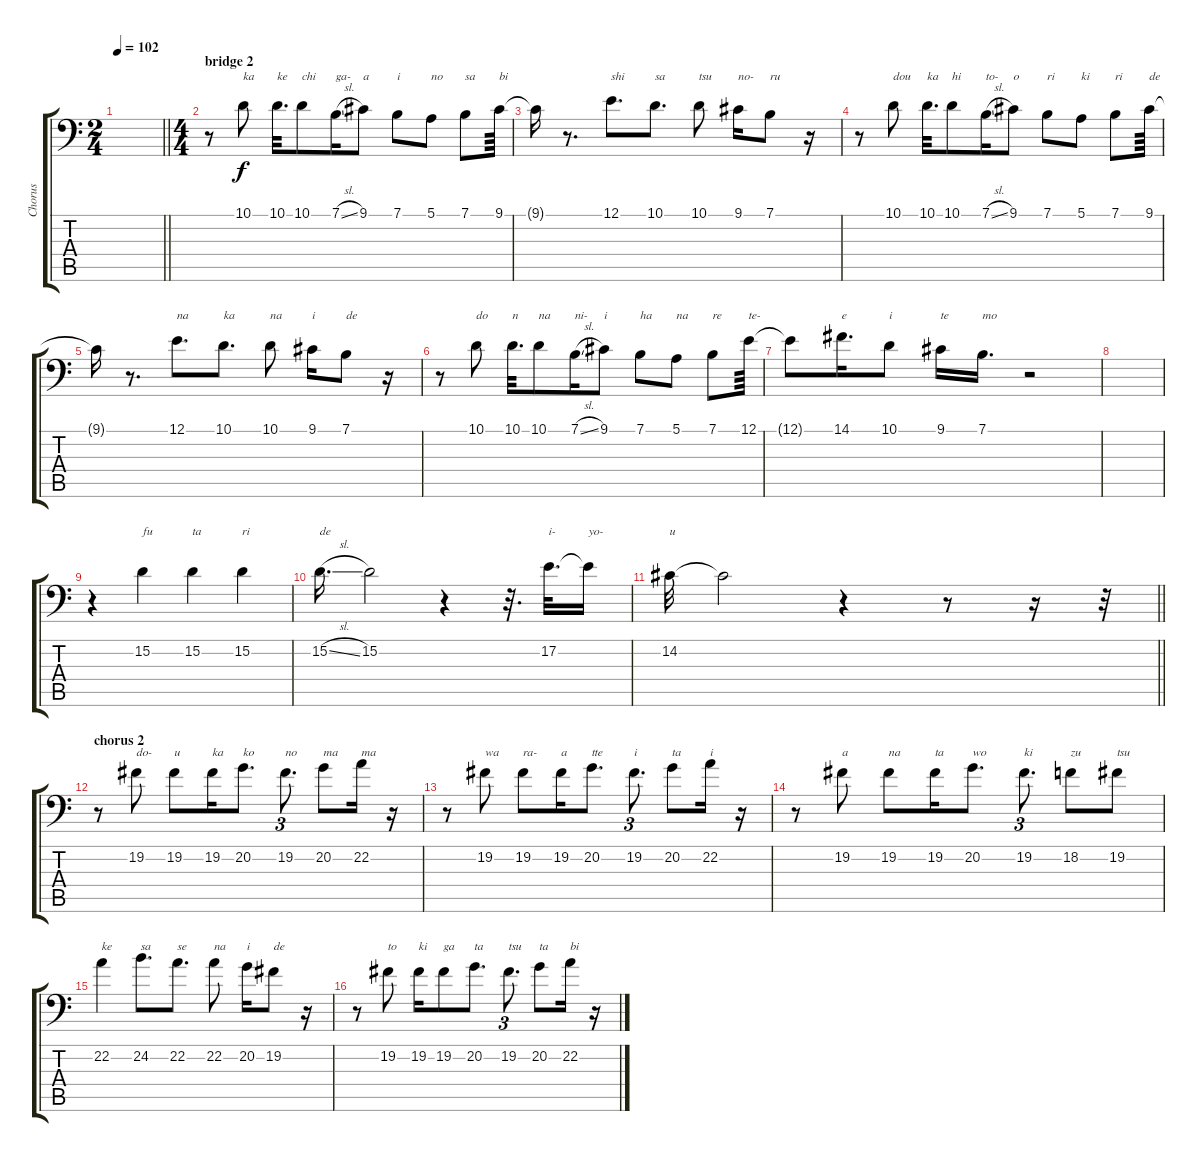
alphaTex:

\track ("Chorus" "Chorus") {solo instrument choiraahs}
\staff {score tabs}
\tuning (E3 B2 G2 D2 A1 E1) {hide}
\ts (2 4)
\tempo 102
\clef f4
\barLineRight lightlight
\ks c
|
\ts (4 4)
\section ("" "bridge 2")
r.8 10.1.8{txt "ka"} 10.1.32{d txt "ke"} 10.1.8{txt "chi"} 7.1{sl}.16{txt "ga-"} 9.1.8{txt "a"} 7.1.8{txt "i"} 5.1.8{txt "no"} 7.1.8{txt "sa"} 9.1.64{txt "bi"} |
9.1{t}.16 r.8{d} 12.1.8{d txt "shi"} 10.1.8{d txt "sa"} 10.1.8{txt "tsu"} 9.1.16{txt "no-"} 7.1.8{txt "ru"} r.16 |
r.8 10.1.8{txt "dou"} 10.1.32{d txt "ka"} 10.1.8{txt "hi"} 7.1{sl}.16{txt "to-"} 9.1.8{txt "o"} 7.1.8{txt "ri"} 5.1.8{txt "ki"} 7.1.8{txt "ri"} 9.1.64{txt "de"} |
9.1{t}.16 r.8{d} 12.1.8{d txt "na"} 10.1.8{d txt "ka"} 10.1.8{txt "na"} 9.1.16{txt "i"} 7.1.8{txt "de"} r.16 |
r.8 10.1.8{txt "do"} 10.1.32{d txt "n"} 10.1.8{txt "na"} 7.1{sl}.16{txt "ni-"} 9.1.8{txt "i"} 7.1.8{txt "ha"} 5.1.8{txt "na"} 7.1.8{txt "re"} 12.1.64{txt "te-"} |
12.1{t}.8 14.1.16{d txt "e"} 10.1.8{txt "i"} 9.1.16{txt "te"} 7.1.16{d txt "mo"} r.2 |
|
r.4 15.2.4{txt "fu"} 15.2.4{txt "ta"} 15.2.4{txt "ri"} |
15.2{sl}.16{d txt "de"} 15.2.2 r.4 r.32{d} 17.2.32{d txt "i-"} 17.2{t}.16{txt "yo-"} |
\barLineRight lightlight
14.2.32{txt "u"} 14.2{t}.2 r.4 r.8 r.16 r.32 |
\section ("" "chorus 2")
r.8 19.2.8{txt "do-"} 19.2.8{txt "u"} 19.2.16{txt "ka"} 20.2.8{d txt "ko"} 19.2.8{d tu (3 2) txt "no"} 20.2.8{txt "ma"} 22.2.16{txt "ma"} r.16 |
r.8 19.2.8{txt "wa"} 19.2.8{txt "ra-"} 19.2.16{txt "a"} 20.2.8{d txt "tte"} 19.2.8{d tu (3 2) txt "i"} 20.2.8{txt "ta"} 22.2.16{txt "i"} r.16 |
r.8 19.2.8{txt "a"} 19.2.8{txt "na"} 19.2.16{txt "ta"} 20.2.8{d txt "wo"} 19.2.8{d tu (3 2) txt "ki"} 18.2.8{txt "zu"} 19.2.8{txt "tsu"} |
22.2.4{txt "ke"} 24.2.8{d txt "sa"} 22.2.8{d txt "se"} 22.2.8{txt "na"} 20.2.16{txt "i"} 19.2.8{txt "de"} r.16 |
r.8 19.2.8{txt "to"} 19.2.16{txt "ki"} 19.2.8{txt "ga"} 20.2.8{d txt "ta"} 19.2.8{d tu (3 2) txt "tsu"} 20.2.8{txt "ta"} 22.2.16{txt "bi"} r.16
